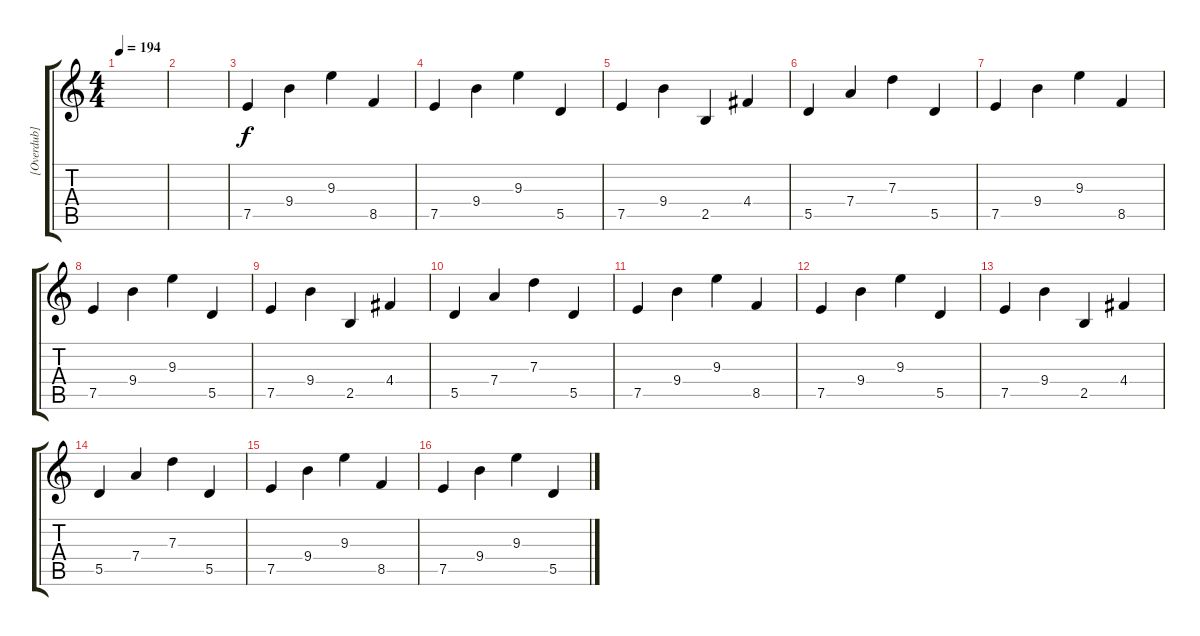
\track ("[Overdub]" "[Overdub]") {instrument distortionguitar}
\staff {score tabs}
\tuning (E4 B3 G3 D3 A2 E2) {hide}
\ts (4 4)
\tempo 194
\clef g2
\ks c
|
|
7.5.4 9.4.4 9.3.4 8.5.4 |
7.5.4 9.4.4 9.3.4 5.5.4 |
7.5.4 9.4.4 2.5.4 4.4.4 |
5.5.4 7.4.4 7.3.4 5.5.4 |
7.5.4 9.4.4 9.3.4 8.5.4 |
7.5.4 9.4.4 9.3.4 5.5.4 |
7.5.4 9.4.4 2.5.4 4.4.4 |
5.5.4 7.4.4 7.3.4 5.5.4 |
7.5.4 9.4.4 9.3.4 8.5.4 |
7.5.4 9.4.4 9.3.4 5.5.4 |
7.5.4 9.4.4 2.5.4 4.4.4 |
5.5.4 7.4.4 7.3.4 5.5.4 |
7.5.4 9.4.4 9.3.4 8.5.4 |
7.5.4 9.4.4 9.3.4 5.5.4
